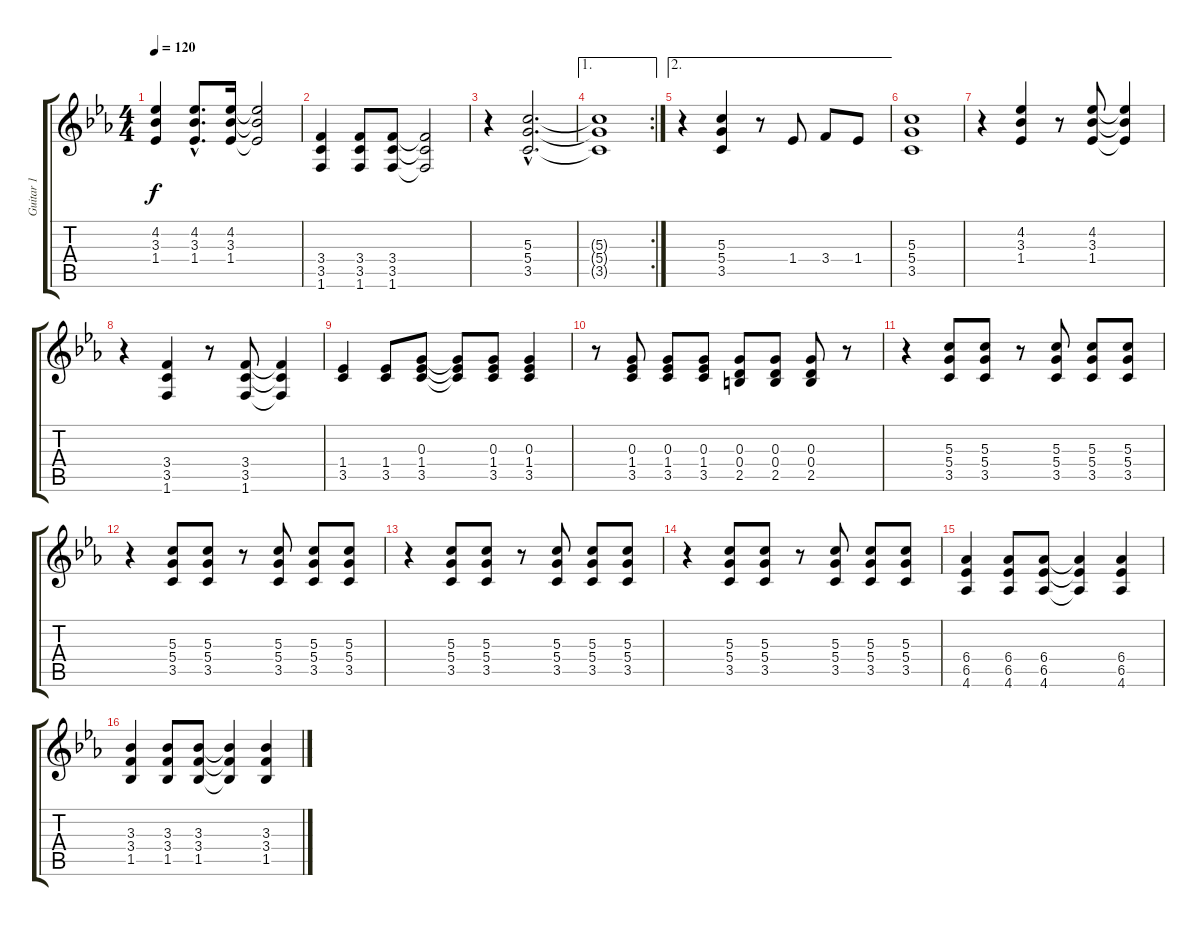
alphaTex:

\track ("Guitar 1" "Guitar 1") {instrument distortionguitar}
\staff {score tabs}
\tuning (E4 B3 G3 D3 A2 E2) {hide}
\ts (4 4)
\tempo 120
\clef g2
\ks eb
(4.2 3.3 1.4).4{dy f} (4.2{hac} 3.3{hac} 1.4{hac}).8{d} (4.2 3.3 1.4).16 (4.2{t} 3.3{t} 1.4{t}).2 |
(3.4 3.5 1.6).4 (3.4 3.5 1.6).8 (3.4 3.5 1.6).8 (3.4{t} 3.5{t} 1.6{t}).2 |
r.4 (5.3{hac} 5.4{hac} 3.5{hac}).2{d} |
\ae 1
\rc 2
(5.3{t} 5.4{t} 3.5{t}).1 |
\ae 2
r.4 (5.3 5.4 3.5).4 r.8 1.4.8{volume 14} 3.4.8 1.4.8 |
(5.3 5.4 3.5).1{volume 10} |
r.4 (4.2 3.3 1.4).4 r.8 (4.2 3.3 1.4).8 (4.2{t} 3.3{t} 1.4{t}).4 |
r.4 (3.4 3.5 1.6).4 r.8 (3.4 3.5 1.6).8 (3.4{t} 3.5{t} 1.6{t}).4 |
(1.4 3.5).4 (1.4 3.5).8 (0.3 1.4 3.5).8 (0.3{t} 1.4{t} 3.5{t}).8 (0.3 1.4 3.5).8 (0.3 1.4 3.5).4 |
r.8 (0.3 1.4 3.5).8 (0.3 1.4 3.5).8 (0.3 1.4 3.5).8 (0.3 0.4 2.5).8 (0.3 0.4 2.5).8 (0.3 0.4 2.5).8 r.8 |
r.4 (5.3 5.4 3.5).8 (5.3 5.4 3.5).8 r.8 (5.3 5.4 3.5).8 (5.3 5.4 3.5).8 (5.3 5.4 3.5).8 |
r.4 (5.3 5.4 3.5).8 (5.3 5.4 3.5).8 r.8 (5.3 5.4 3.5).8 (5.3 5.4 3.5).8 (5.3 5.4 3.5).8 |
r.4 (5.3 5.4 3.5).8 (5.3 5.4 3.5).8 r.8 (5.3 5.4 3.5).8 (5.3 5.4 3.5).8 (5.3 5.4 3.5).8 |
r.4 (5.3 5.4 3.5).8 (5.3 5.4 3.5).8 r.8 (5.3 5.4 3.5).8 (5.3 5.4 3.5).8 (5.3 5.4 3.5).8 |
(6.4 6.5 4.6).4 (6.4 6.5 4.6).8 (6.4 6.5 4.6).8 (6.4{t} 6.5{t} 4.6{t}).4 (6.4 6.5 4.6).4 |
(3.3 3.4 1.5).4 (3.3 3.4 1.5).8 (3.3 3.4 1.5).8 (3.3{t} 3.4{t} 1.5{t}).4 (3.3 3.4 1.5).4
